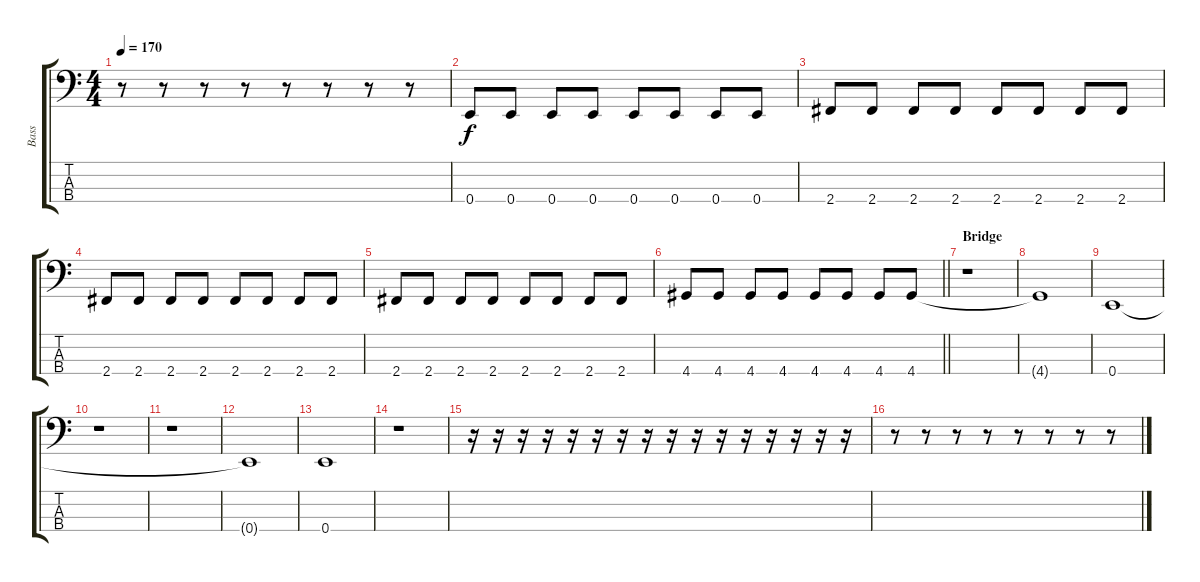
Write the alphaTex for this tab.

\track ("Bass" "Bass") {instrument electricbassfinger}
\staff {score tabs}
\tuning (G2 D2 A1 E1) {hide}
\ts (4 4)
\tempo 170
\clef f4
\ks c
r.8{dy f} r.8 r.8 r.8 r.8 r.8 r.8 r.8 |
0.4.8 0.4.8 0.4.8 0.4.8 0.4.8 0.4.8 0.4.8 0.4.8 |
2.4.8 2.4.8 2.4.8 2.4.8 2.4.8 2.4.8 2.4.8 2.4.8 |
2.4.8 2.4.8 2.4.8 2.4.8 2.4.8 2.4.8 2.4.8 2.4.8 |
2.4.8 2.4.8 2.4.8 2.4.8 2.4.8 2.4.8 2.4.8 2.4.8 |
\barLineRight lightlight
4.4.8 4.4.8 4.4.8 4.4.8 4.4.8 4.4.8 4.4.8 4.4.8 |
\section ("" "Bridge")
r.1 |
4.4{t}.1 |
0.4.1 |
r.1 |
r.1 |
0.4{t}.1 |
0.4.1 |
r.1 |
r.16 r.16 r.16 r.16 r.16 r.16 r.16 r.16 r.16 r.16 r.16 r.16 r.16 r.16 r.16 r.16 |
r.8 r.8 r.8 r.8 r.8 r.8 r.8 r.8
